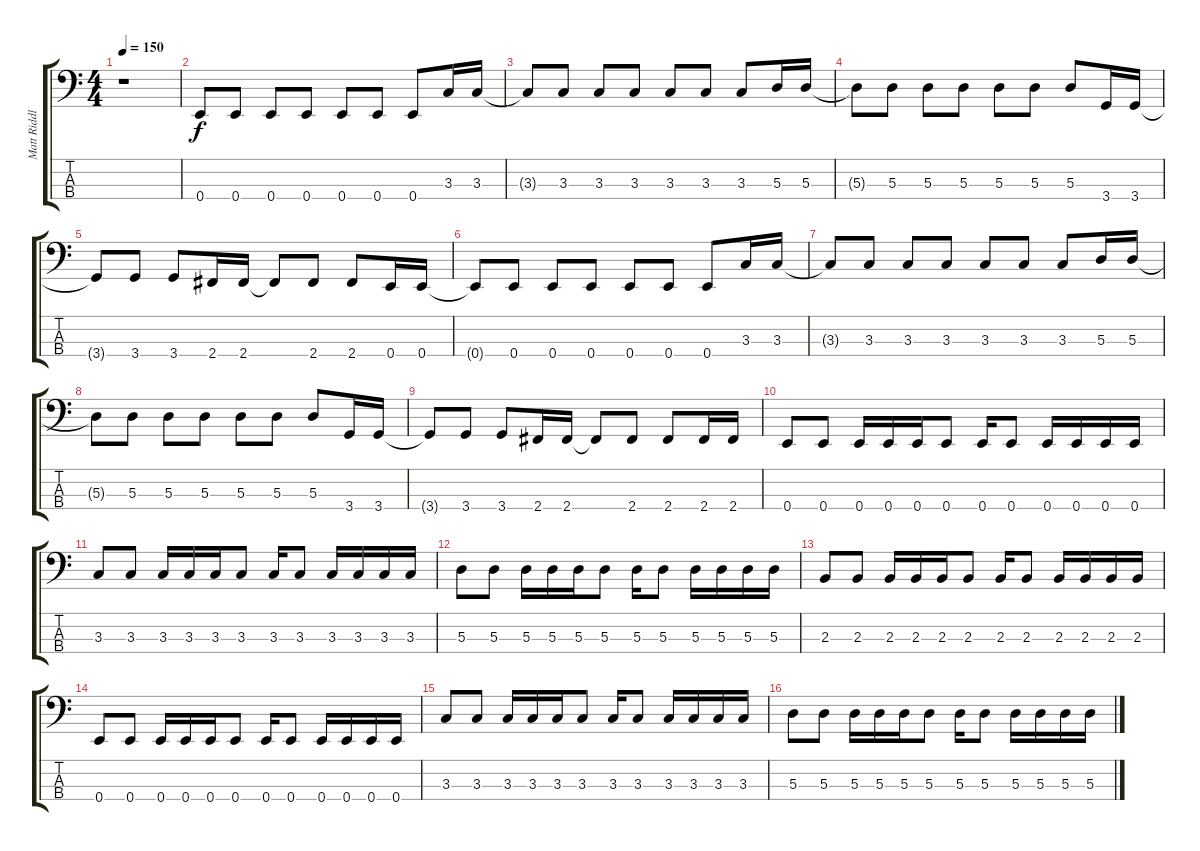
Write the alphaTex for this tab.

\track ("Matt Riddle" "Matt Riddl") {instrument electricbassfinger}
\staff {score tabs}
\tuning (G2 D2 A1 E1) {hide}
\ts (4 4)
\tempo 150
\clef f4
\ks c
r.1{dy f instrument electricbassfinger} |
0.4.8 0.4.8 0.4.8 0.4.8 0.4.8 0.4.8 0.4.8 3.3.16 3.3.16 |
3.3{t}.8 3.3.8 3.3.8 3.3.8 3.3.8 3.3.8 3.3.8 5.3.16 5.3.16 |
5.3{t}.8 5.3.8 5.3.8 5.3.8 5.3.8 5.3.8 5.3.8 3.4.16 3.4.16 |
3.4{t}.8 3.4.8 3.4.8 2.4.16 2.4.16 2.4{t}.8 2.4.8 2.4.8 0.4.16 0.4.16 |
0.4{t}.8 0.4.8 0.4.8 0.4.8 0.4.8 0.4.8 0.4.8 3.3.16 3.3.16 |
3.3{t}.8 3.3.8 3.3.8 3.3.8 3.3.8 3.3.8 3.3.8 5.3.16 5.3.16 |
5.3{t}.8 5.3.8 5.3.8 5.3.8 5.3.8 5.3.8 5.3.8 3.4.16 3.4.16 |
3.4{t}.8 3.4.8 3.4.8 2.4.16 2.4.16 2.4{t}.8 2.4.8 2.4.8 2.4.16 2.4.16 |
0.4.8 0.4.8 0.4.16 0.4.16 0.4.16 0.4.8 0.4.16 0.4.8 0.4.16 0.4.16 0.4.16 0.4.16 |
3.3.8 3.3.8 3.3.16 3.3.16 3.3.16 3.3.8 3.3.16 3.3.8 3.3.16 3.3.16 3.3.16 3.3.16 |
5.3.8 5.3.8 5.3.16 5.3.16 5.3.16 5.3.8 5.3.16 5.3.8 5.3.16 5.3.16 5.3.16 5.3.16 |
2.3.8 2.3.8 2.3.16 2.3.16 2.3.16 2.3.8 2.3.16 2.3.8 2.3.16 2.3.16 2.3.16 2.3.16 |
0.4.8 0.4.8 0.4.16 0.4.16 0.4.16 0.4.8 0.4.16 0.4.8 0.4.16 0.4.16 0.4.16 0.4.16 |
3.3.8 3.3.8 3.3.16 3.3.16 3.3.16 3.3.8 3.3.16 3.3.8 3.3.16 3.3.16 3.3.16 3.3.16 |
5.3.8 5.3.8 5.3.16 5.3.16 5.3.16 5.3.8 5.3.16 5.3.8 5.3.16 5.3.16 5.3.16 5.3.16
